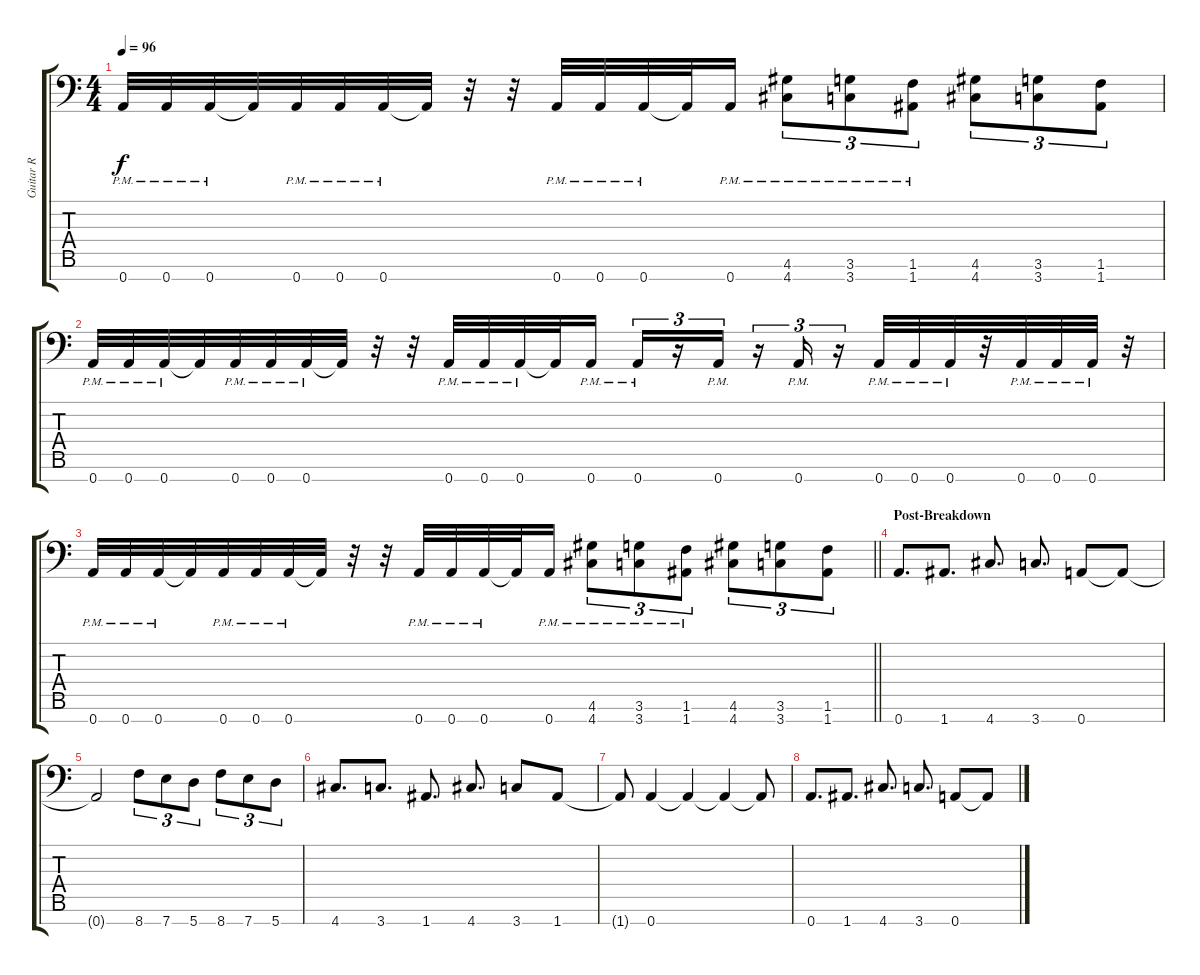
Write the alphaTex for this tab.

\track ("Guitar R" "Guitar R") {instrument overdrivenguitar}
\staff {score tabs}
\tuning (E4 B3 G3 D3 A2 E2 A1) {hide}
\ts (4 4)
\tempo 96
\clef f4
\ks c
0.7{pm}.32{dy f} 0.7{pm}.32 0.7{pm}.32 0.7{t}.32 0.7{pm}.32 0.7{pm}.32 0.7{pm}.32 0.7{t}.32 r.32 r.32 0.7{pm}.32 0.7{pm}.32 0.7{pm}.32 0.7{t}.32 0.7{pm}.16 (4.6{pm} 4.7{pm}).8{tu (3 2)} (3.6{pm} 3.7{pm}).8{tu (3 2)} (1.6{pm} 1.7{pm}).8{tu (3 2)} (4.6 4.7).8{tu (3 2)} (3.6 3.7).8{tu (3 2)} (1.6 1.7).8{tu (3 2)} |
0.7{pm}.32 0.7{pm}.32 0.7{pm}.32 0.7{t}.32 0.7{pm}.32 0.7{pm}.32 0.7{pm}.32 0.7{t}.32 r.32 r.32 0.7{pm}.32 0.7{pm}.32 0.7{pm}.32 0.7{t}.32 0.7{pm}.16 0.7{pm}.16{tu (3 2)} r.16{tu (3 2)} 0.7{pm}.16{tu (3 2)} r.16{tu (3 2)} 0.7{pm}.16{tu (3 2)} r.16{tu (3 2)} 0.7{pm}.32 0.7{pm}.32 0.7{pm}.32 r.32 0.7{pm}.32 0.7{pm}.32 0.7{pm}.32 r.32 |
\barLineRight lightlight
0.7{pm}.32 0.7{pm}.32 0.7{pm}.32 0.7{t}.32 0.7{pm}.32 0.7{pm}.32 0.7{pm}.32 0.7{t}.32 r.32 r.32 0.7{pm}.32 0.7{pm}.32 0.7{pm}.32 0.7{t}.32 0.7{pm}.16 (4.6{pm} 4.7{pm}).8{tu (3 2)} (3.6{pm} 3.7{pm}).8{tu (3 2)} (1.6{pm} 1.7{pm}).8{tu (3 2)} (4.6 4.7).8{tu (3 2)} (3.6 3.7).8{tu (3 2)} (1.6 1.7).8{tu (3 2)} |
\section ("" "Post-Breakdown")
0.7.8{d} 1.7.8{d} 4.7.8{d} 3.7.8{d} 0.7.8 0.7{t}.8 |
0.7{t}.2 8.7.8{tu (3 2)} 7.7.8{tu (3 2)} 5.7.8{tu (3 2)} 8.7.8{tu (3 2)} 7.7.8{tu (3 2)} 5.7.8{tu (3 2)} |
4.7.8{d} 3.7.8{d} 1.7.8{d} 4.7.8{d} 3.7.8 1.7.8 |
1.7{t}.8 0.7.4 0.7{t}.4 0.7{t}.4 0.7{t}.8 |
0.7.8{d} 1.7.8{d} 4.7.8{d} 3.7.8{d} 0.7.8 0.7{t}.8
